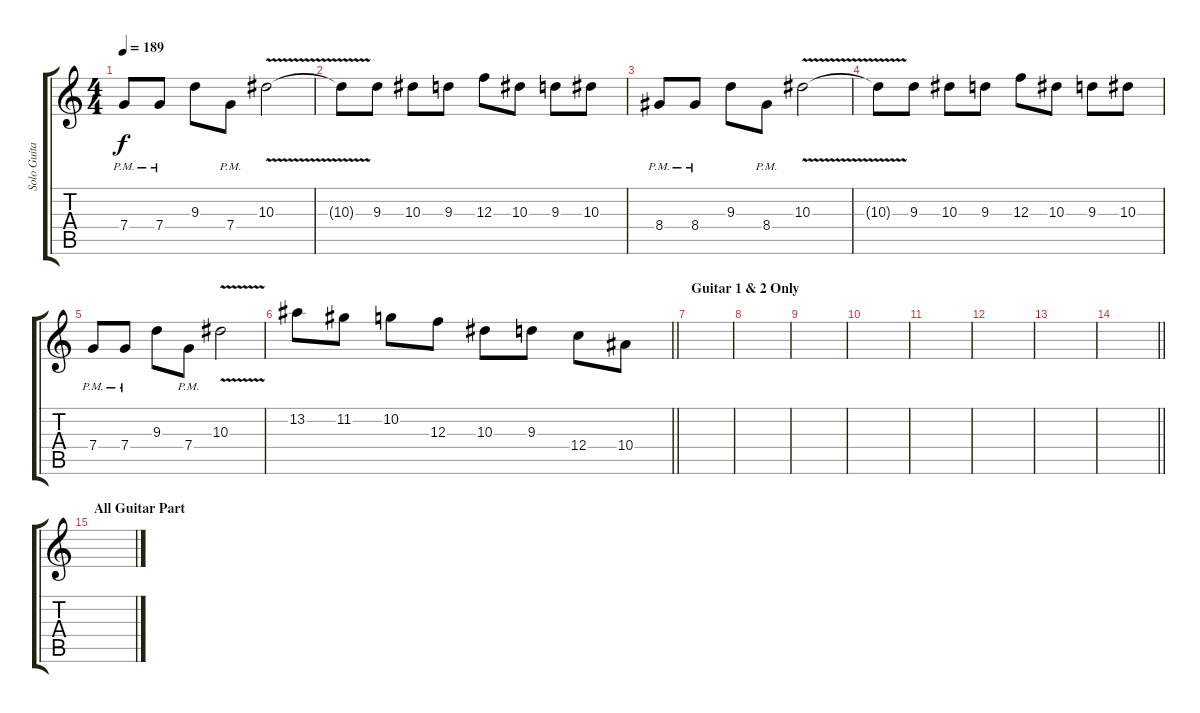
\track ("Solo Guitar" "Solo Guita") {instrument distortionguitar}
\staff {score tabs}
\tuning (D4 A3 F3 C3 G2 C2) {hide}
\ts (4 4)
\tempo 189
\clef g2
\ks c
7.4{pm}.8{dy f} 7.4{pm}.8 9.3.8 7.4{pm}.8 10.3{v}.2 |
10.3{t}.8 9.3.8 10.3.8 9.3.8 12.3.8 10.3.8 9.3.8 10.3.8 |
8.4{pm}.8 8.4{pm}.8 9.3.8 8.4{pm}.8 10.3{v}.2 |
10.3{t}.8 9.3.8 10.3.8 9.3.8 12.3.8 10.3.8 9.3.8 10.3.8 |
7.4{pm}.8 7.4{pm}.8 9.3.8 7.4{pm}.8 10.3{v}.2 |
\barLineRight lightlight
13.2.8 11.2.8 10.2.8 12.3.8 10.3.8 9.3.8 12.4.8 10.4.8 |
\section ("" "Guitar 1 & 2 Only")
|
|
|
|
|
|
|
\barLineRight lightlight
|
\section ("" "All Guitar Part")
